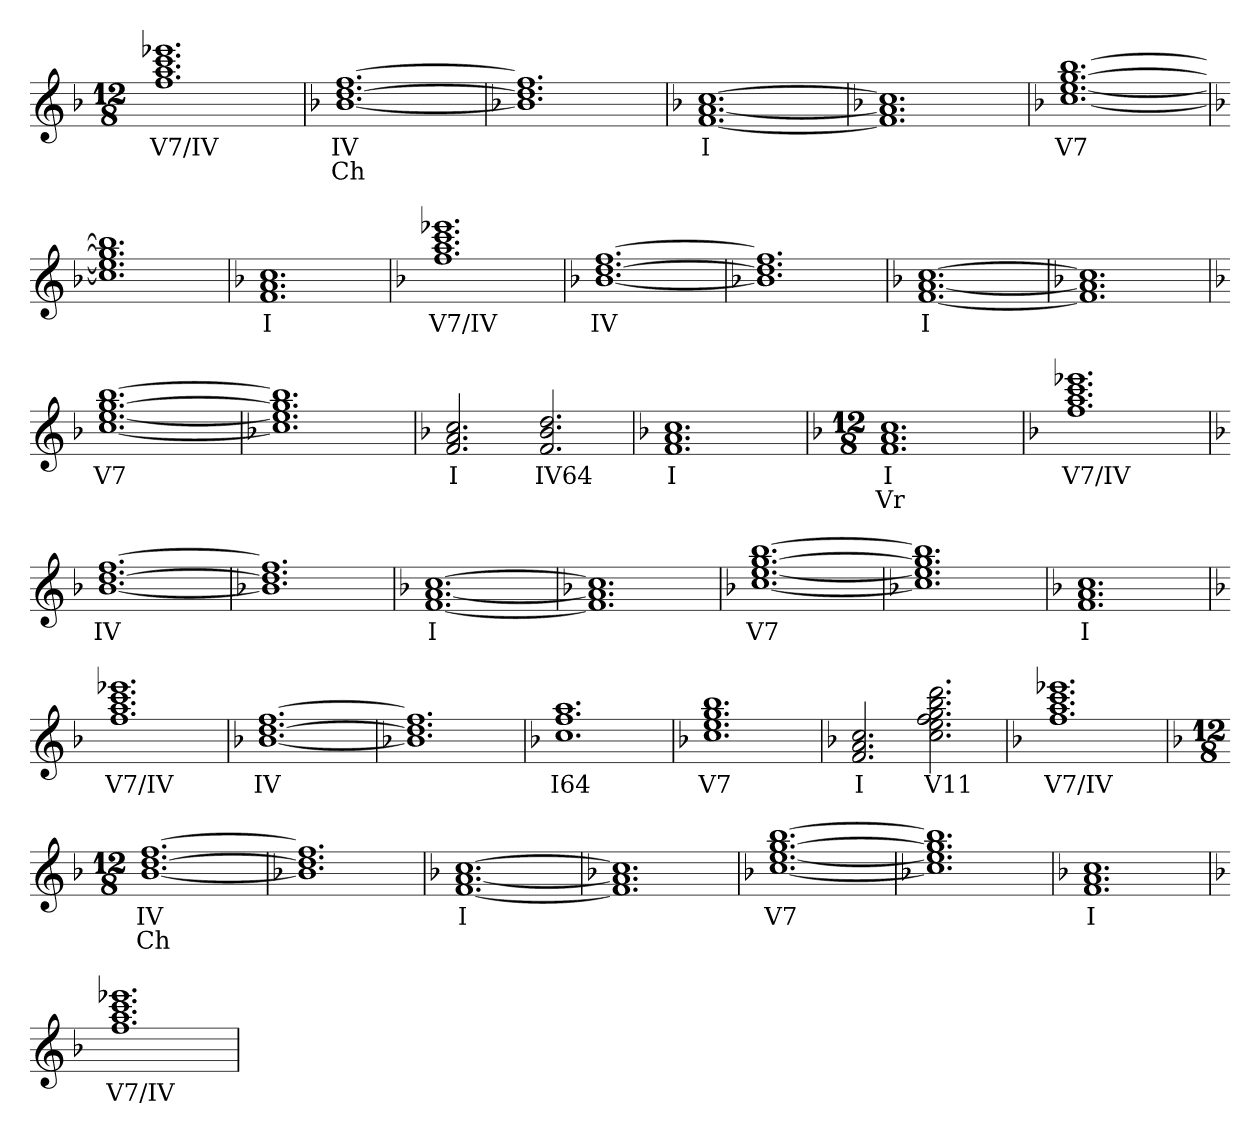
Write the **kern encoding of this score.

**kern	**text	**text
*part1	*part1	*part1
*staff1	*staff1	*staff1
*k[b-]	*	*
*F:	*	*
*M12/8	*	*
=	=	=
1.ff 1.aa 1.ccc 1.eee-X	V7/IV	.
=	=	=
*k[b-]	*	*
*F:	*	*
[1.b- [1.dd [1.ff	IV	Ch
=	=	=
*k[b-]	*	*
*F:	*	*
1.b-] 1.dd] 1.ff]	.	.
=	=	=
*k[b-]	*	*
*F:	*	*
[1.f [1.a [1.cc	I	.
=	=	=
*k[b-]	*	*
*F:	*	*
1.f] 1.a] 1.cc]	.	.
=	=	=
*k[b-]	*	*
*F:	*	*
[1.cc [1.ee [1.gg [1.bb-	V7	.
=	=	=
*k[b-]	*	*
*F:	*	*
1.cc] 1.ee] 1.gg] 1.bb-]	.	.
=	=	=
*k[b-]	*	*
*F:	*	*
1.f 1.a 1.cc	I	.
=	=	=
*k[b-]	*	*
*F:	*	*
1.ff 1.aa 1.ccc 1.eee-X	V7/IV	.
=	=	=
*k[b-]	*	*
*F:	*	*
[1.b- [1.dd [1.ff	IV	.
=	=	=
*k[b-]	*	*
*F:	*	*
1.b-] 1.dd] 1.ff]	.	.
=	=	=
*k[b-]	*	*
*F:	*	*
[1.f [1.a [1.cc	I	.
=	=	=
*k[b-]	*	*
*F:	*	*
1.f] 1.a] 1.cc]	.	.
=	=	=
*k[b-]	*	*
*F:	*	*
[1.cc [1.ee [1.gg [1.bb-	V7	.
=	=	=
*k[b-]	*	*
*F:	*	*
1.cc] 1.ee] 1.gg] 1.bb-]	.	.
=	=	=
*k[b-]	*	*
*F:	*	*
2.f 2.a 2.cc	I	.
2.f 2.b- 2.dd	IV64	.
=	=	=
*k[b-]	*	*
*F:	*	*
1.f 1.a 1.cc	I	.
=	=	=
*k[b-]	*	*
*F:	*	*
*M12/8	*	*
1.f 1.a 1.cc	I	Vr
=	=	=
*k[b-]	*	*
*F:	*	*
1.ff 1.aa 1.ccc 1.eee-X	V7/IV	.
=	=	=
*k[b-]	*	*
*F:	*	*
[1.b- [1.dd [1.ff	IV	.
=	=	=
*k[b-]	*	*
*F:	*	*
1.b-] 1.dd] 1.ff]	.	.
=	=	=
*k[b-]	*	*
*F:	*	*
[1.f [1.a [1.cc	I	.
=	=	=
*k[b-]	*	*
*F:	*	*
1.f] 1.a] 1.cc]	.	.
=	=	=
*k[b-]	*	*
*F:	*	*
[1.cc [1.ee [1.gg [1.bb-	V7	.
=	=	=
*k[b-]	*	*
*F:	*	*
1.cc] 1.ee] 1.gg] 1.bb-]	.	.
=	=	=
*k[b-]	*	*
*F:	*	*
1.f 1.a 1.cc	I	.
=	=	=
*k[b-]	*	*
*F:	*	*
1.ff 1.aa 1.ccc 1.eee-X	V7/IV	.
=	=	=
*k[b-]	*	*
*F:	*	*
[1.b- [1.dd [1.ff	IV	.
=	=	=
*k[b-]	*	*
*F:	*	*
1.b-] 1.dd] 1.ff]	.	.
=	=	=
*k[b-]	*	*
*F:	*	*
1.cc 1.ff 1.aa	I64	.
=	=	=
*k[b-]	*	*
*F:	*	*
1.cc 1.ee 1.gg 1.bb-	V7	.
=	=	=
*k[b-]	*	*
*F:	*	*
2.f 2.a 2.cc	I	.
2.cc 2.ee 2.gg 2.bb- 2.ddd 2.ff	V11	.
=	=	=
*k[b-]	*	*
*F:	*	*
1.ff 1.aa 1.ccc 1.eee-X	V7/IV	.
=	=	=
*k[b-]	*	*
*F:	*	*
*M12/8	*	*
[1.b- [1.dd [1.ff	IV	Ch
=	=	=
*k[b-]	*	*
*F:	*	*
1.b-] 1.dd] 1.ff]	.	.
=	=	=
*k[b-]	*	*
*F:	*	*
[1.f [1.a [1.cc	I	.
=	=	=
*k[b-]	*	*
*F:	*	*
1.f] 1.a] 1.cc]	.	.
=	=	=
*k[b-]	*	*
*F:	*	*
[1.cc [1.ee [1.gg [1.bb-	V7	.
=	=	=
*k[b-]	*	*
*F:	*	*
1.cc] 1.ee] 1.gg] 1.bb-]	.	.
=	=	=
*k[b-]	*	*
*F:	*	*
1.f 1.a 1.cc	I	.
=	=	=
*k[b-]	*	*
*F:	*	*
1.ff 1.aa 1.ccc 1.eee-X	V7/IV	.
=	=	=
*-	*-	*-
